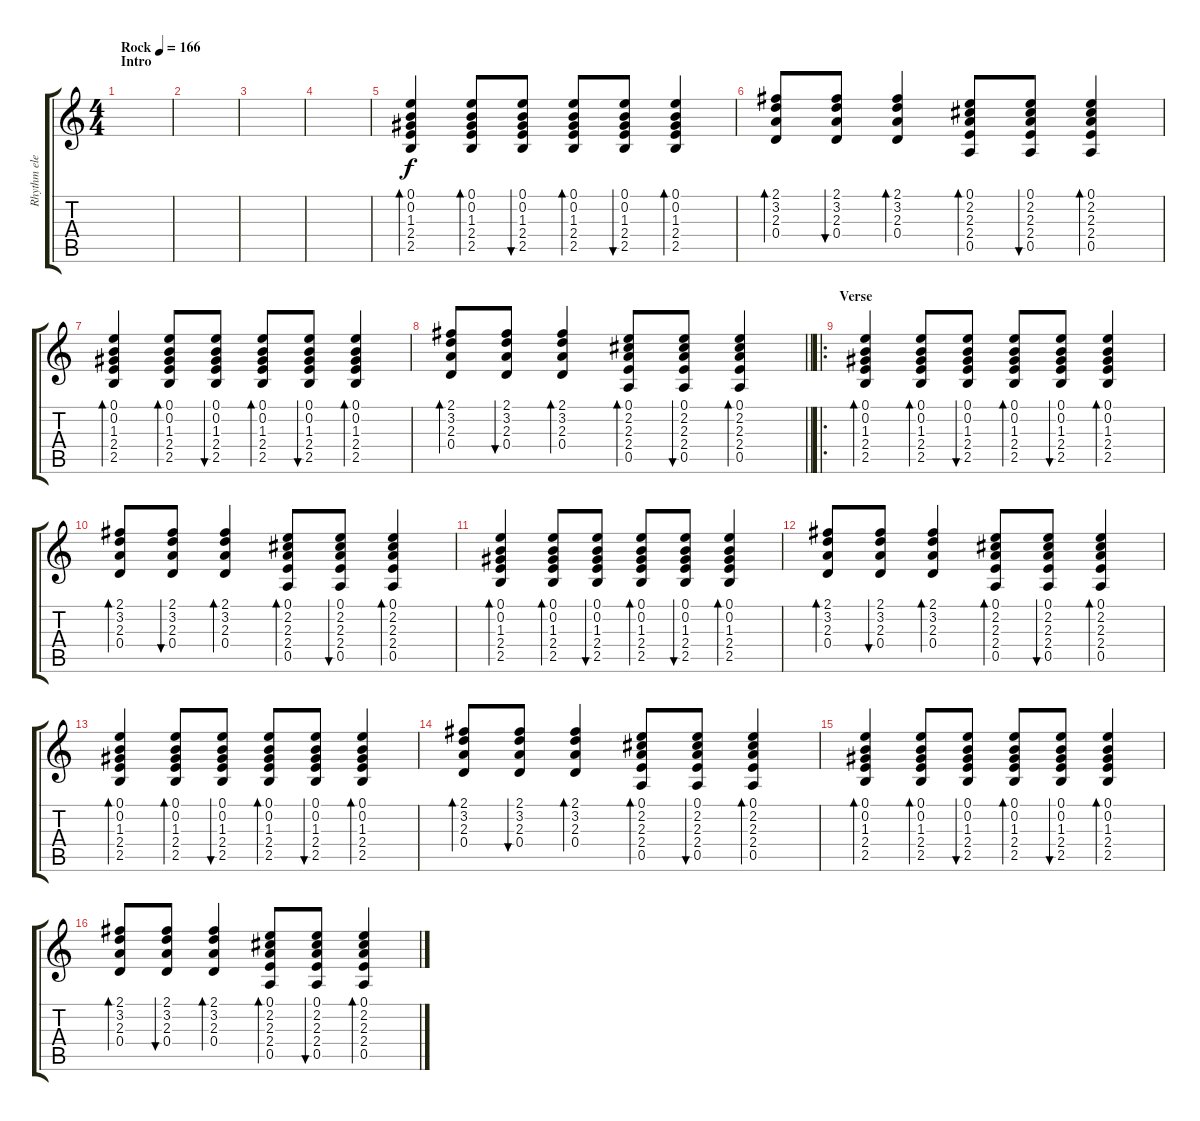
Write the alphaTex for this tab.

\track ("Rhythm electric" "Rhythm ele") {instrument overdrivenguitar}
\staff {score tabs}
\tuning (E4 B3 G3 D3 A2 E2) {hide}
\ts (4 4)
\section ("" "Intro")
\tempo (166 "Rock")
\clef g2
\ks c
|
|
|
|
(0.1 0.2 1.3 2.4 2.5).4{bd 120} (0.1 0.2 1.3 2.4 2.5).8{bd 60} (0.1 0.2 1.3 2.4 2.5).8{bu 60} (0.1 0.2 1.3 2.4 2.5).8{bd 60} (0.1 0.2 1.3 2.4 2.5).8{bu 60} (0.1 0.2 1.3 2.4 2.5).4{bd 120} |
(2.1 3.2 2.3 0.4).8{bd 120} (2.1 3.2 2.3 0.4).8{bu 60} (2.1 3.2 2.3 0.4).4{bd 60} (0.1 2.2 2.3 2.4 0.5).8{bd 120} (0.1 2.2 2.3 2.4 0.5).8{bu 60} (0.1 2.2 2.3 2.4 0.5).4{bd 60} |
(0.1 0.2 1.3 2.4 2.5).4{bd 120} (0.1 0.2 1.3 2.4 2.5).8{bd 60} (0.1 0.2 1.3 2.4 2.5).8{bu 60} (0.1 0.2 1.3 2.4 2.5).8{bd 60} (0.1 0.2 1.3 2.4 2.5).8{bu 60} (0.1 0.2 1.3 2.4 2.5).4{bd 120} |
\barLineRight lightlight
(2.1 3.2 2.3 0.4).8{bd 120} (2.1 3.2 2.3 0.4).8{bu 60} (2.1 3.2 2.3 0.4).4{bd 60} (0.1 2.2 2.3 2.4 0.5).8{bd 120} (0.1 2.2 2.3 2.4 0.5).8{bu 60} (0.1 2.2 2.3 2.4 0.5).4{bd 60} |
\ro
\section ("" "Verse")
(0.1 0.2 1.3 2.4 2.5).4{bd 120} (0.1 0.2 1.3 2.4 2.5).8{bd 60} (0.1 0.2 1.3 2.4 2.5).8{bu 60} (0.1 0.2 1.3 2.4 2.5).8{bd 60} (0.1 0.2 1.3 2.4 2.5).8{bu 60} (0.1 0.2 1.3 2.4 2.5).4{bd 120} |
(2.1 3.2 2.3 0.4).8{bd 120} (2.1 3.2 2.3 0.4).8{bu 60} (2.1 3.2 2.3 0.4).4{bd 60} (0.1 2.2 2.3 2.4 0.5).8{bd 120} (0.1 2.2 2.3 2.4 0.5).8{bu 60} (0.1 2.2 2.3 2.4 0.5).4{bd 60} |
(0.1 0.2 1.3 2.4 2.5).4{bd 120} (0.1 0.2 1.3 2.4 2.5).8{bd 60} (0.1 0.2 1.3 2.4 2.5).8{bu 60} (0.1 0.2 1.3 2.4 2.5).8{bd 60} (0.1 0.2 1.3 2.4 2.5).8{bu 60} (0.1 0.2 1.3 2.4 2.5).4{bd 120} |
(2.1 3.2 2.3 0.4).8{bd 120} (2.1 3.2 2.3 0.4).8{bu 60} (2.1 3.2 2.3 0.4).4{bd 60} (0.1 2.2 2.3 2.4 0.5).8{bd 120} (0.1 2.2 2.3 2.4 0.5).8{bu 60} (0.1 2.2 2.3 2.4 0.5).4{bd 60} |
(0.1 0.2 1.3 2.4 2.5).4{bd 120} (0.1 0.2 1.3 2.4 2.5).8{bd 60} (0.1 0.2 1.3 2.4 2.5).8{bu 60} (0.1 0.2 1.3 2.4 2.5).8{bd 60} (0.1 0.2 1.3 2.4 2.5).8{bu 60} (0.1 0.2 1.3 2.4 2.5).4{bd 120} |
(2.1 3.2 2.3 0.4).8{bd 120} (2.1 3.2 2.3 0.4).8{bu 60} (2.1 3.2 2.3 0.4).4{bd 60} (0.1 2.2 2.3 2.4 0.5).8{bd 120} (0.1 2.2 2.3 2.4 0.5).8{bu 60} (0.1 2.2 2.3 2.4 0.5).4{bd 60} |
(0.1 0.2 1.3 2.4 2.5).4{bd 120} (0.1 0.2 1.3 2.4 2.5).8{bd 60} (0.1 0.2 1.3 2.4 2.5).8{bu 60} (0.1 0.2 1.3 2.4 2.5).8{bd 60} (0.1 0.2 1.3 2.4 2.5).8{bu 60} (0.1 0.2 1.3 2.4 2.5).4{bd 120} |
(2.1 3.2 2.3 0.4).8{bd 120} (2.1 3.2 2.3 0.4).8{bu 60} (2.1 3.2 2.3 0.4).4{bd 60} (0.1 2.2 2.3 2.4 0.5).8{bd 120} (0.1 2.2 2.3 2.4 0.5).8{bu 60} (0.1 2.2 2.3 2.4 0.5).4{bd 60}
